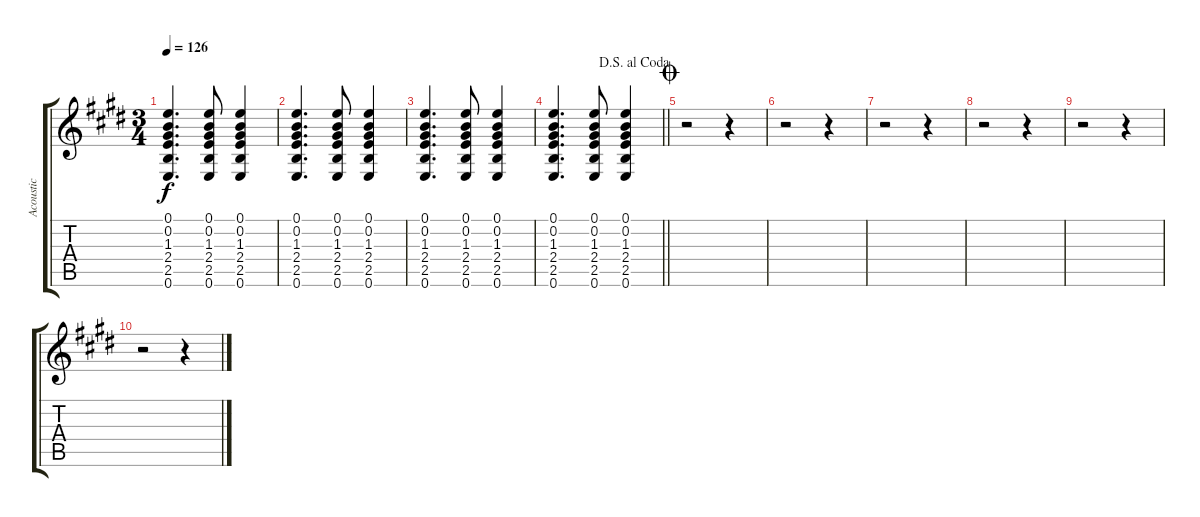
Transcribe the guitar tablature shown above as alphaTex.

\track ("Acoustic" "Acoustic") {instrument acousticguitarsteel}
\staff {score tabs}
\tuning (E4 B3 G3 D3 A2 E2) {hide}
\ts (3 4)
\tempo 126
\clef g2
\ks c#minor
(0.1 0.2 1.3 2.4 2.5 0.6).4{d dy f} (0.1 0.2 1.3 2.4 2.5 0.6).8 (0.1 0.2 1.3 2.4 2.5 0.6).4 |
(0.1 0.2 1.3 2.4 2.5 0.6).4{d} (0.1 0.2 1.3 2.4 2.5 0.6).8 (0.1 0.2 1.3 2.4 2.5 0.6).4 |
(0.1 0.2 1.3 2.4 2.5 0.6).4{d} (0.1 0.2 1.3 2.4 2.5 0.6).8 (0.1 0.2 1.3 2.4 2.5 0.6).4 |
\jump dalsegnoalcoda
\barLineRight lightlight
(0.1 0.2 1.3 2.4 2.5 0.6).4{d} (0.1 0.2 1.3 2.4 2.5 0.6).8 (0.1 0.2 1.3 2.4 2.5 0.6).4 |
\jump coda
r.2 r.4 |
r.2 r.4 |
r.2 r.4 |
r.2 r.4 |
r.2 r.4 |
r.2 r.4
